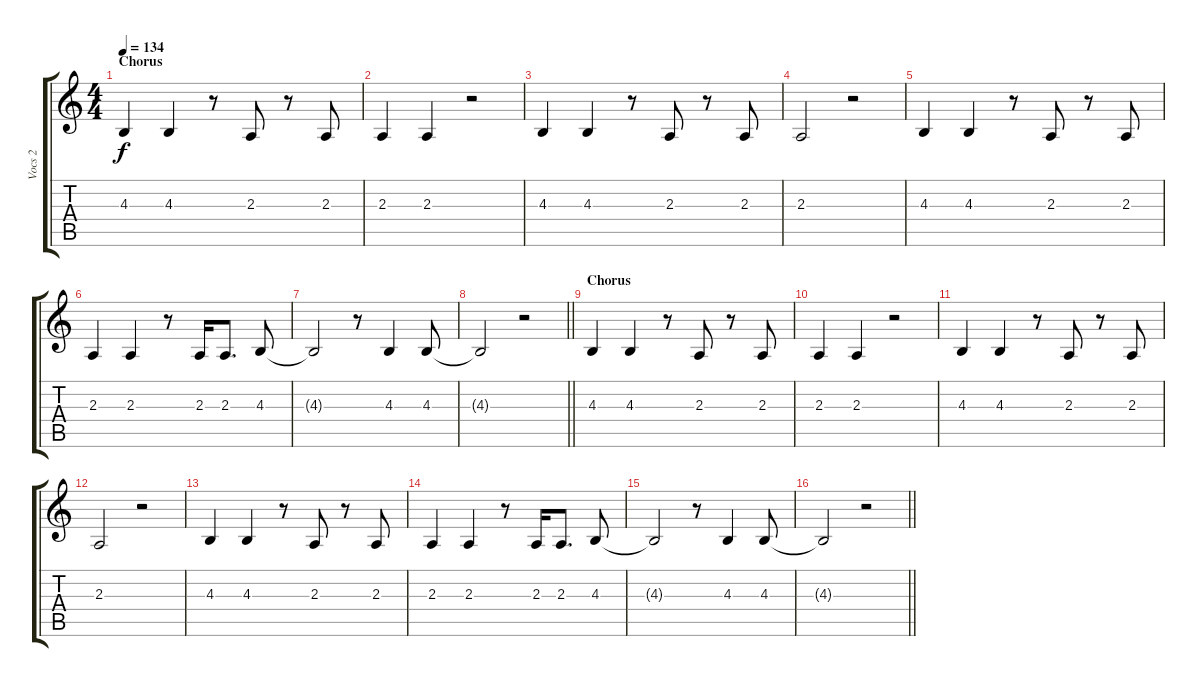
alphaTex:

\track ("Vocs 2" "Vocs 2") {instrument flute}
\staff {score tabs}
\tuning (E4 B3 G3 D3 A2 E2) {hide}
\ts (4 4)
\section ("" "Chorus")
\tempo 134
\clef g2
\ks c
4.3.4{dy f} 4.3.4 r.8 2.3.8 r.8 2.3.8 |
2.3.4 2.3.4 r.2 |
4.3.4 4.3.4 r.8 2.3.8 r.8 2.3.8 |
2.3.2 r.2 |
4.3.4 4.3.4 r.8 2.3.8 r.8 2.3.8 |
2.3.4 2.3.4 r.8 2.3.16 2.3.8{d} 4.3.8 |
4.3{t}.2 r.8 4.3.4 4.3.8 |
\barLineRight lightlight
4.3{t}.2 r.2 |
\section ("" "Chorus")
4.3.4 4.3.4 r.8 2.3.8 r.8 2.3.8 |
2.3.4 2.3.4 r.2 |
4.3.4 4.3.4 r.8 2.3.8 r.8 2.3.8 |
2.3.2 r.2 |
4.3.4 4.3.4 r.8 2.3.8 r.8 2.3.8 |
2.3.4 2.3.4 r.8 2.3.16 2.3.8{d} 4.3.8 |
4.3{t}.2 r.8 4.3.4 4.3.8 |
\barLineRight lightlight
4.3{t}.2 r.2
